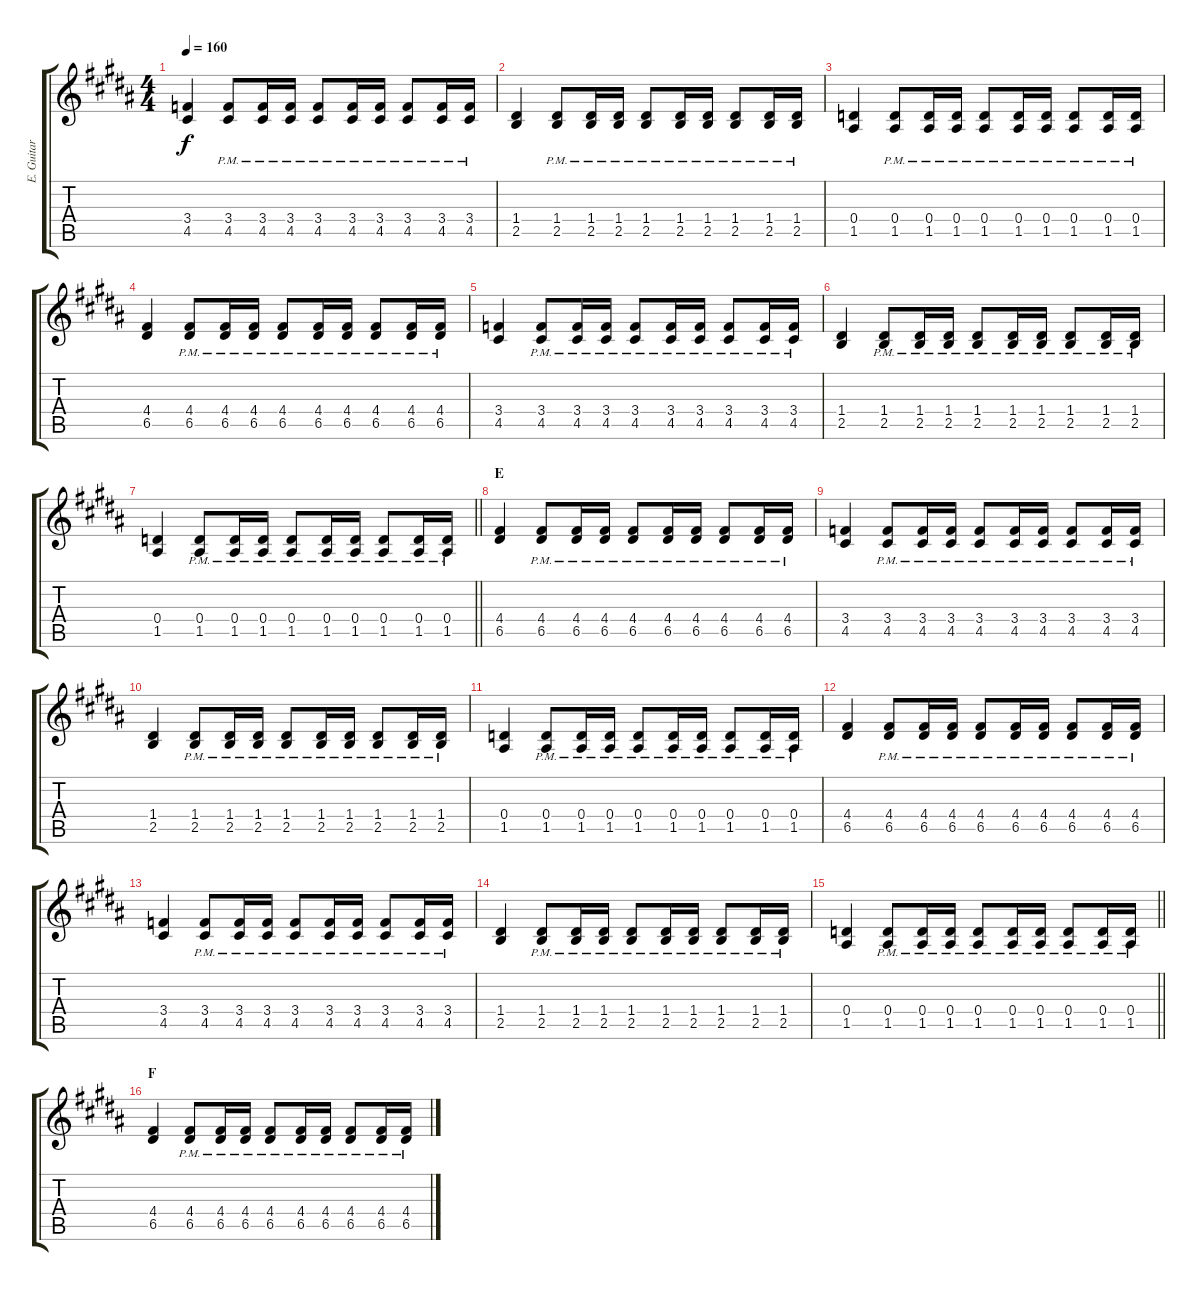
\track ("E. Guitar IV" "E. Guitar ") {instrument overdrivenguitar}
\staff {score tabs}
\tuning (E4 B3 G3 D3 A2 E2) {hide}
\ts (4 4)
\tempo 160
\clef g2
\ks b
(3.4 4.5).4{dy f} (3.4{pm} 4.5{pm}).8 (3.4{pm} 4.5{pm}).16 (3.4{pm} 4.5{pm}).16 (3.4{pm} 4.5{pm}).8 (3.4{pm} 4.5{pm}).16 (3.4{pm} 4.5{pm}).16 (3.4{pm} 4.5{pm}).8 (3.4{pm} 4.5{pm}).16 (3.4{pm} 4.5{pm}).16 |
(1.4 2.5).4 (1.4{pm} 2.5{pm}).8 (1.4{pm} 2.5{pm}).16 (1.4{pm} 2.5{pm}).16 (1.4{pm} 2.5{pm}).8 (1.4{pm} 2.5{pm}).16 (1.4{pm} 2.5{pm}).16 (1.4{pm} 2.5{pm}).8 (1.4{pm} 2.5{pm}).16 (1.4{pm} 2.5{pm}).16 |
(0.4 1.5).4 (0.4{pm} 1.5{pm}).8 (0.4{pm} 1.5{pm}).16 (0.4{pm} 1.5{pm}).16 (0.4{pm} 1.5{pm}).8 (0.4{pm} 1.5{pm}).16 (0.4{pm} 1.5{pm}).16 (0.4{pm} 1.5{pm}).8 (0.4{pm} 1.5{pm}).16 (0.4{pm} 1.5{pm}).16 |
(4.4 6.5).4 (4.4{pm} 6.5{pm}).8 (4.4{pm} 6.5{pm}).16 (4.4{pm} 6.5{pm}).16 (4.4{pm} 6.5{pm}).8 (4.4{pm} 6.5{pm}).16 (4.4{pm} 6.5{pm}).16 (4.4{pm} 6.5{pm}).8 (4.4{pm} 6.5{pm}).16 (4.4{pm} 6.5{pm}).16 |
(3.4 4.5).4 (3.4{pm} 4.5{pm}).8 (3.4{pm} 4.5{pm}).16 (3.4{pm} 4.5{pm}).16 (3.4{pm} 4.5{pm}).8 (3.4{pm} 4.5{pm}).16 (3.4{pm} 4.5{pm}).16 (3.4{pm} 4.5{pm}).8 (3.4{pm} 4.5{pm}).16 (3.4{pm} 4.5{pm}).16 |
(1.4 2.5).4 (1.4{pm} 2.5{pm}).8 (1.4{pm} 2.5{pm}).16 (1.4{pm} 2.5{pm}).16 (1.4{pm} 2.5{pm}).8 (1.4{pm} 2.5{pm}).16 (1.4{pm} 2.5{pm}).16 (1.4{pm} 2.5{pm}).8 (1.4{pm} 2.5{pm}).16 (1.4{pm} 2.5{pm}).16 |
\barLineRight lightlight
(0.4 1.5).4 (0.4{pm} 1.5{pm}).8 (0.4{pm} 1.5{pm}).16 (0.4{pm} 1.5{pm}).16 (0.4{pm} 1.5{pm}).8 (0.4{pm} 1.5{pm}).16 (0.4{pm} 1.5{pm}).16 (0.4{pm} 1.5{pm}).8 (0.4{pm} 1.5{pm}).16 (0.4{pm} 1.5{pm}).16 |
\section ("" "E")
(4.4 6.5).4 (4.4{pm} 6.5{pm}).8 (4.4{pm} 6.5{pm}).16 (4.4{pm} 6.5{pm}).16 (4.4{pm} 6.5{pm}).8 (4.4{pm} 6.5{pm}).16 (4.4{pm} 6.5{pm}).16 (4.4{pm} 6.5{pm}).8 (4.4{pm} 6.5{pm}).16 (4.4{pm} 6.5{pm}).16 |
(3.4 4.5).4 (3.4{pm} 4.5{pm}).8 (3.4{pm} 4.5{pm}).16 (3.4{pm} 4.5{pm}).16 (3.4{pm} 4.5{pm}).8 (3.4{pm} 4.5{pm}).16 (3.4{pm} 4.5{pm}).16 (3.4{pm} 4.5{pm}).8 (3.4{pm} 4.5{pm}).16 (3.4{pm} 4.5{pm}).16 |
(1.4 2.5).4 (1.4{pm} 2.5{pm}).8 (1.4{pm} 2.5{pm}).16 (1.4{pm} 2.5{pm}).16 (1.4{pm} 2.5{pm}).8 (1.4{pm} 2.5{pm}).16 (1.4{pm} 2.5{pm}).16 (1.4{pm} 2.5{pm}).8 (1.4{pm} 2.5{pm}).16 (1.4{pm} 2.5{pm}).16 |
(0.4 1.5).4 (0.4{pm} 1.5{pm}).8 (0.4{pm} 1.5{pm}).16 (0.4{pm} 1.5{pm}).16 (0.4{pm} 1.5{pm}).8 (0.4{pm} 1.5{pm}).16 (0.4{pm} 1.5{pm}).16 (0.4{pm} 1.5{pm}).8 (0.4{pm} 1.5{pm}).16 (0.4{pm} 1.5{pm}).16 |
(4.4 6.5).4 (4.4{pm} 6.5{pm}).8 (4.4{pm} 6.5{pm}).16 (4.4{pm} 6.5{pm}).16 (4.4{pm} 6.5{pm}).8 (4.4{pm} 6.5{pm}).16 (4.4{pm} 6.5{pm}).16 (4.4{pm} 6.5{pm}).8 (4.4{pm} 6.5{pm}).16 (4.4{pm} 6.5{pm}).16 |
(3.4 4.5).4 (3.4{pm} 4.5{pm}).8 (3.4{pm} 4.5{pm}).16 (3.4{pm} 4.5{pm}).16 (3.4{pm} 4.5{pm}).8 (3.4{pm} 4.5{pm}).16 (3.4{pm} 4.5{pm}).16 (3.4{pm} 4.5{pm}).8 (3.4{pm} 4.5{pm}).16 (3.4{pm} 4.5{pm}).16 |
(1.4 2.5).4 (1.4{pm} 2.5{pm}).8 (1.4{pm} 2.5{pm}).16 (1.4{pm} 2.5{pm}).16 (1.4{pm} 2.5{pm}).8 (1.4{pm} 2.5{pm}).16 (1.4{pm} 2.5{pm}).16 (1.4{pm} 2.5{pm}).8 (1.4{pm} 2.5{pm}).16 (1.4{pm} 2.5{pm}).16 |
\barLineRight lightlight
(0.4 1.5).4 (0.4{pm} 1.5{pm}).8 (0.4{pm} 1.5{pm}).16 (0.4{pm} 1.5{pm}).16 (0.4{pm} 1.5{pm}).8 (0.4{pm} 1.5{pm}).16 (0.4{pm} 1.5{pm}).16 (0.4{pm} 1.5{pm}).8 (0.4{pm} 1.5{pm}).16 (0.4{pm} 1.5{pm}).16 |
\section ("" "F")
(4.4 6.5).4 (4.4{pm} 6.5{pm}).8 (4.4{pm} 6.5{pm}).16 (4.4{pm} 6.5{pm}).16 (4.4{pm} 6.5{pm}).8 (4.4{pm} 6.5{pm}).16 (4.4{pm} 6.5{pm}).16 (4.4{pm} 6.5{pm}).8 (4.4{pm} 6.5{pm}).16 (4.4{pm} 6.5{pm}).16
